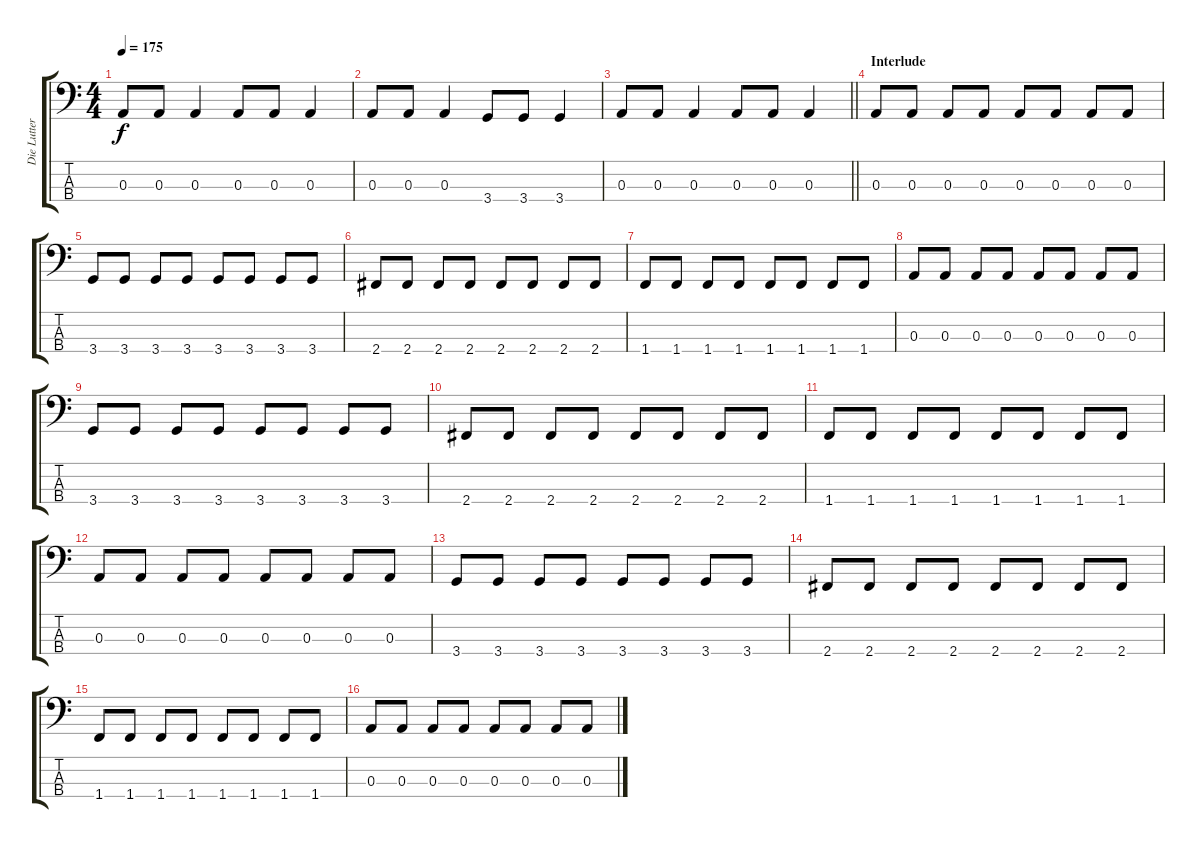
\track ("Die Lutter" "Die Lutter") {instrument electricbasspick}
\staff {score tabs}
\tuning (G2 D2 A1 E1) {hide}
\ts (4 4)
\tempo 175
\clef f4
\ks c
0.3.8{dy f} 0.3.8 0.3.4 0.3.8 0.3.8 0.3.4 |
0.3.8 0.3.8 0.3.4 3.4.8 3.4.8 3.4.4 |
\barLineRight lightlight
0.3.8 0.3.8 0.3.4 0.3.8 0.3.8 0.3.4 |
\section ("" "Interlude")
0.3.8 0.3.8 0.3.8 0.3.8 0.3.8 0.3.8 0.3.8 0.3.8 |
3.4.8 3.4.8 3.4.8 3.4.8 3.4.8 3.4.8 3.4.8 3.4.8 |
2.4.8 2.4.8 2.4.8 2.4.8 2.4.8 2.4.8 2.4.8 2.4.8 |
1.4.8 1.4.8 1.4.8 1.4.8 1.4.8 1.4.8 1.4.8 1.4.8 |
0.3.8 0.3.8 0.3.8 0.3.8 0.3.8 0.3.8 0.3.8 0.3.8 |
3.4.8 3.4.8 3.4.8 3.4.8 3.4.8 3.4.8 3.4.8 3.4.8 |
2.4.8 2.4.8 2.4.8 2.4.8 2.4.8 2.4.8 2.4.8 2.4.8 |
1.4.8 1.4.8 1.4.8 1.4.8 1.4.8 1.4.8 1.4.8 1.4.8 |
0.3.8 0.3.8 0.3.8 0.3.8 0.3.8 0.3.8 0.3.8 0.3.8 |
3.4.8 3.4.8 3.4.8 3.4.8 3.4.8 3.4.8 3.4.8 3.4.8 |
2.4.8 2.4.8 2.4.8 2.4.8 2.4.8 2.4.8 2.4.8 2.4.8 |
1.4.8 1.4.8 1.4.8 1.4.8 1.4.8 1.4.8 1.4.8 1.4.8 |
0.3.8 0.3.8 0.3.8 0.3.8 0.3.8 0.3.8 0.3.8 0.3.8
